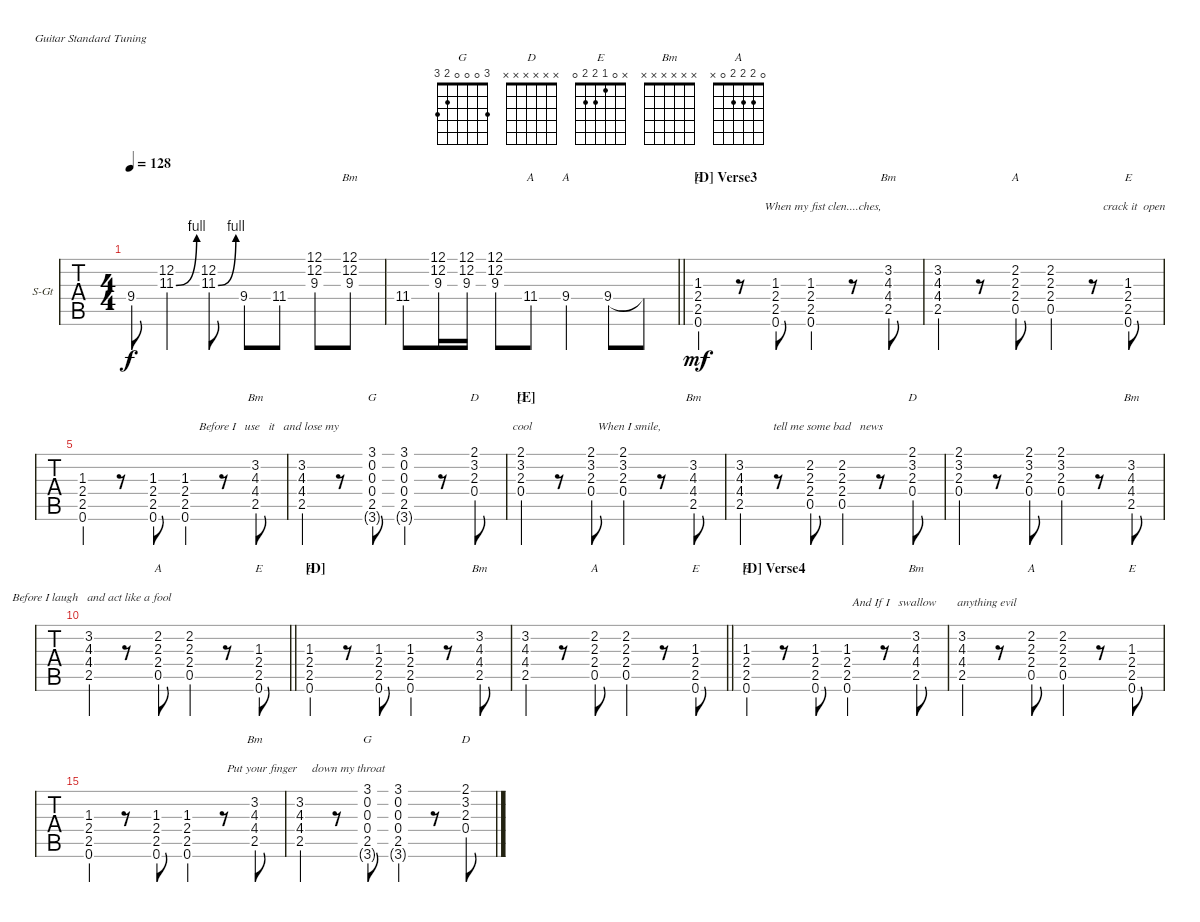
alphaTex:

\bracketExtendMode nobrackets
\firstSystemTrackNameOrientation horizontal
\otherSystemsTrackNameOrientation horizontal
\defaultBarNumberDisplay FirstOfSystem
\track ("Acoustic 1" "S-Gt") {instrument acousticguitarsteel}
\staff {tabs}
\tuning (E4 B3 G3 D3 A2 E2)
\chord ("G" 3 0 0 0 2 3) {showfingering false}
\chord ("D" 2 3 2 0 x x) {showfingering false barre 2}
\chord ("E" x x x x x x)
\chord ("Bm" 2 3 4 4 2 x) {showfingering false barre 2}
\chord ("D" x x x x x x)
\chord ("A" x x x x x x)
\chord ("Bm" x x x x x x)
\chord ("A" 0 2 2 2 0 x) {showfingering false}
\chord ("E" x 0 1 2 2 0) {showfingering false}
\ts (4 4)
\tempo 128
\clef g2
\ks c
9.4.8{dy f} (12.2 11.3{be (bend 0 0 60 4)}).4 (12.2 11.3{be (bend 0 0 60 4)}).8 9.4.8 11.4.8 (12.1 12.2 9.3).8 (12.1 12.2 9.3).8{ch "Bm"} |
\barLineRight lightlight
11.4.8 (12.1 12.2 9.3).16 (12.1 12.2 9.3).16 (12.1 12.2 9.3).8 11.4.8{ch "A"} 9.4.4{ch "A"} 9.4.8 9.4{t}.8 |
\section ("D" "Verse3")
(1.3 2.4 2.5 0.6).4{ch "E" lyrics (0 "") lyrics (1 "") lyrics (2 "") lyrics (3 "") lyrics (4 "") dy mf} r.8 (1.3 2.4 2.5 0.6).8{lyrics (0 "") lyrics (1 "") lyrics (2 "") lyrics (3 "") lyrics (4 "")} (1.3 2.4 2.5 0.6).4{lyrics (0 "") lyrics (1 "") lyrics (2 "") lyrics (3 "        When my fist clen....ches,") lyrics (4 "")} r.8 (3.2 4.3 4.4 2.5).8{ch "Bm" lyrics (0 "") lyrics (1 "") lyrics (2 "") lyrics (3 "") lyrics (4 "")} |
(3.2 4.3 4.4 2.5).4{lyrics (0 "") lyrics (1 "") lyrics (2 "") lyrics (3 "") lyrics (4 "")} r.8 (2.2 2.3 2.4 0.5).8{ch "A" lyrics (0 "") lyrics (1 "") lyrics (2 "") lyrics (3 "") lyrics (4 "")} (2.2 2.3 2.4 0.5).4{lyrics (0 "") lyrics (1 "") lyrics (2 "") lyrics (3 "") lyrics (4 "")} r.8 (1.3 2.4 2.5 0.6).8{ch "E" lyrics (0 "") lyrics (1 "") lyrics (2 "") lyrics (3 "    crack it  open        ") lyrics (4 "")} |
(1.3 2.4 2.5 0.6).4{lyrics (0 "") lyrics (1 "") lyrics (2 "") lyrics (3 "") lyrics (4 "")} r.8 (1.3 2.4 2.5 0.6).8{lyrics (0 "") lyrics (1 "") lyrics (2 "") lyrics (3 "") lyrics (4 "")} (1.3 2.4 2.5 0.6).4{lyrics (0 "") lyrics (1 "") lyrics (2 "") lyrics (3 "") lyrics (4 "")} r.8 (3.2 4.3 4.4 2.5).8{ch "Bm" lyrics (0 "") lyrics (1 "") lyrics (2 "") lyrics (3 "         Before I   use   it   and lose my") lyrics (4 "")} |
(3.2 4.3 4.4 2.5).4{lyrics (0 "") lyrics (1 "") lyrics (2 "") lyrics (3 "") lyrics (4 "")} r.8 (3.1 0.2 0.3 0.4 2.5 3.6{g}).8{ch "G" lyrics (0 "") lyrics (1 "") lyrics (2 "") lyrics (3 "") lyrics (4 "")} (3.1 0.2 0.3 0.4 2.5 3.6{g}).4{lyrics (0 "") lyrics (1 "") lyrics (2 "") lyrics (3 "") lyrics (4 "")} r.8 (2.1 3.2 2.3 0.4).8{ch "D" lyrics (0 "") lyrics (1 "") lyrics (2 "") lyrics (3 "") lyrics (4 "")} |
\section ("E" "")
(2.1 3.2 2.3 0.4).4{ch "D" lyrics (0 "") lyrics (1 "") lyrics (2 "") lyrics (3 " cool") lyrics (4 "")} r.8 (2.1 3.2 2.3 0.4).8{lyrics (0 "") lyrics (1 "") lyrics (2 "") lyrics (3 "") lyrics (4 "")} (2.1 3.2 2.3 0.4).4{lyrics (0 "") lyrics (1 "") lyrics (2 "") lyrics (3 "    When I smile,") lyrics (4 "")} r.8 (3.2 4.3 4.4 2.5).8{ch "Bm" lyrics (0 "") lyrics (1 "") lyrics (2 "") lyrics (3 "") lyrics (4 "")} |
(3.2 4.3 4.4 2.5).4{lyrics (0 "") lyrics (1 "") lyrics (2 "") lyrics (3 "") lyrics (4 "")} r.8 (2.2 2.3 2.4 0.5).8{lyrics (0 "") lyrics (1 "") lyrics (2 "") lyrics (3 "            tell me some bad   news") lyrics (4 "")} (2.2 2.3 2.4 0.5).4{lyrics (0 "") lyrics (1 "") lyrics (2 "") lyrics (3 "") lyrics (4 "")} r.8 (2.1 3.2 2.3 0.4).8{ch "D" lyrics (0 "") lyrics (1 "") lyrics (2 "") lyrics (3 "") lyrics (4 "")} |
(2.1 3.2 2.3 0.4).4{lyrics (0 "") lyrics (1 "") lyrics (2 "") lyrics (3 "") lyrics (4 "")} r.8 (2.1 3.2 2.3 0.4).8{lyrics (0 "") lyrics (1 "") lyrics (2 "") lyrics (3 "") lyrics (4 "")} (2.1 3.2 2.3 0.4).4{lyrics (0 "") lyrics (1 "") lyrics (2 "") lyrics (3 "") lyrics (4 "")} r.8 (3.2 4.3 4.4 2.5).8{ch "Bm" lyrics (0 "") lyrics (1 "") lyrics (2 "") lyrics (3 "") lyrics (4 "")} |
\barLineRight lightlight
(3.2 4.3 4.4 2.5).4{lyrics (0 "") lyrics (1 "") lyrics (2 "") lyrics (3 "  Before I laugh   and act like a fool") lyrics (4 "")} r.8 (2.2 2.3 2.4 0.5).8{ch "A" lyrics (0 "") lyrics (1 "") lyrics (2 "") lyrics (3 "") lyrics (4 "")} (2.2 2.3 2.4 0.5).4{lyrics (0 "") lyrics (1 "") lyrics (2 "") lyrics (3 "") lyrics (4 "")} r.8 (1.3 2.4 2.5 0.6).8{ch "E" lyrics (0 "") lyrics (1 "") lyrics (2 "") lyrics (3 "") lyrics (4 "")} |
\section ("D" "")
(1.3 2.4 2.5 0.6).4{ch "E" lyrics (0 "") lyrics (1 "") lyrics (2 "") lyrics (3 "") lyrics (4 "")} r.8 (1.3 2.4 2.5 0.6).8{lyrics (0 "") lyrics (1 "") lyrics (2 "") lyrics (3 "") lyrics (4 "")} (1.3 2.4 2.5 0.6).4{lyrics (0 "") lyrics (1 "") lyrics (2 "") lyrics (3 "") lyrics (4 "")} r.8 (3.2 4.3 4.4 2.5).8{ch "Bm" lyrics (0 "") lyrics (1 "") lyrics (2 "") lyrics (3 "") lyrics (4 "")} |
\barLineRight lightlight
(3.2 4.3 4.4 2.5).4{lyrics (0 "") lyrics (1 "") lyrics (2 "") lyrics (3 "") lyrics (4 "")} r.8 (2.2 2.3 2.4 0.5).8{ch "A" lyrics (0 "") lyrics (1 "") lyrics (2 "") lyrics (3 "") lyrics (4 "")} (2.2 2.3 2.4 0.5).4{lyrics (0 "") lyrics (1 "") lyrics (2 "") lyrics (3 "") lyrics (4 "")} r.8 (1.3 2.4 2.5 0.6).8{ch "E" lyrics (0 "") lyrics (1 "") lyrics (2 "") lyrics (3 "") lyrics (4 "")} |
\section ("D" "Verse4")
(1.3 2.4 2.5 0.6).4{ch "E" lyrics (0 "") lyrics (1 "") lyrics (2 "") lyrics (3 "") lyrics (4 "")} r.8 (1.3 2.4 2.5 0.6).8{lyrics (0 "") lyrics (1 "") lyrics (2 "") lyrics (3 "") lyrics (4 "")} (1.3 2.4 2.5 0.6).4{lyrics (0 "") lyrics (1 "") lyrics (2 "") lyrics (3 "") lyrics (4 "")} r.8 (3.2 4.3 4.4 2.5).8{ch "Bm" lyrics (0 "") lyrics (1 "") lyrics (2 "") lyrics (3 "") lyrics (4 "            And If I   swallow       anything evil")} |
(3.2 4.3 4.4 2.5).4{lyrics (0 "") lyrics (1 "") lyrics (2 "") lyrics (3 "") lyrics (4 "")} r.8 (2.2 2.3 2.4 0.5).8{ch "A" lyrics (0 "") lyrics (1 "") lyrics (2 "") lyrics (3 "") lyrics (4 "")} (2.2 2.3 2.4 0.5).4{lyrics (0 "") lyrics (1 "") lyrics (2 "") lyrics (3 "") lyrics (4 "")} r.8 (1.3 2.4 2.5 0.6).8{ch "E" lyrics (0 "") lyrics (1 "") lyrics (2 "") lyrics (3 "") lyrics (4 "")} |
(1.3 2.4 2.5 0.6).4{lyrics (0 "") lyrics (1 "") lyrics (2 "") lyrics (3 "") lyrics (4 "")} r.8 (1.3 2.4 2.5 0.6).8{lyrics (0 "") lyrics (1 "") lyrics (2 "") lyrics (3 "") lyrics (4 "")} (1.3 2.4 2.5 0.6).4{lyrics (0 "") lyrics (1 "") lyrics (2 "") lyrics (3 "") lyrics (4 "")} r.8 (3.2 4.3 4.4 2.5).8{ch "Bm" lyrics (0 "") lyrics (1 "") lyrics (2 "") lyrics (3 "") lyrics (4 "")} |
(3.2 4.3 4.4 2.5).4{lyrics (0 "") lyrics (1 "") lyrics (2 "") lyrics (3 "") lyrics (4 "    Put your finger     down my throat")} r.8 (3.1 0.2 0.3 0.4 2.5 3.6{g}).8{ch "G" lyrics (0 "") lyrics (1 "") lyrics (2 "") lyrics (3 "") lyrics (4 "")} (3.1 0.2 0.3 0.4 2.5 3.6{g}).4{lyrics (0 "") lyrics (1 "") lyrics (2 "") lyrics (3 "") lyrics (4 "")} r.8 (2.1 3.2 2.3 0.4).8{ch "D" lyrics (0 "") lyrics (1 "") lyrics (2 "") lyrics (3 "") lyrics (4 "")}
